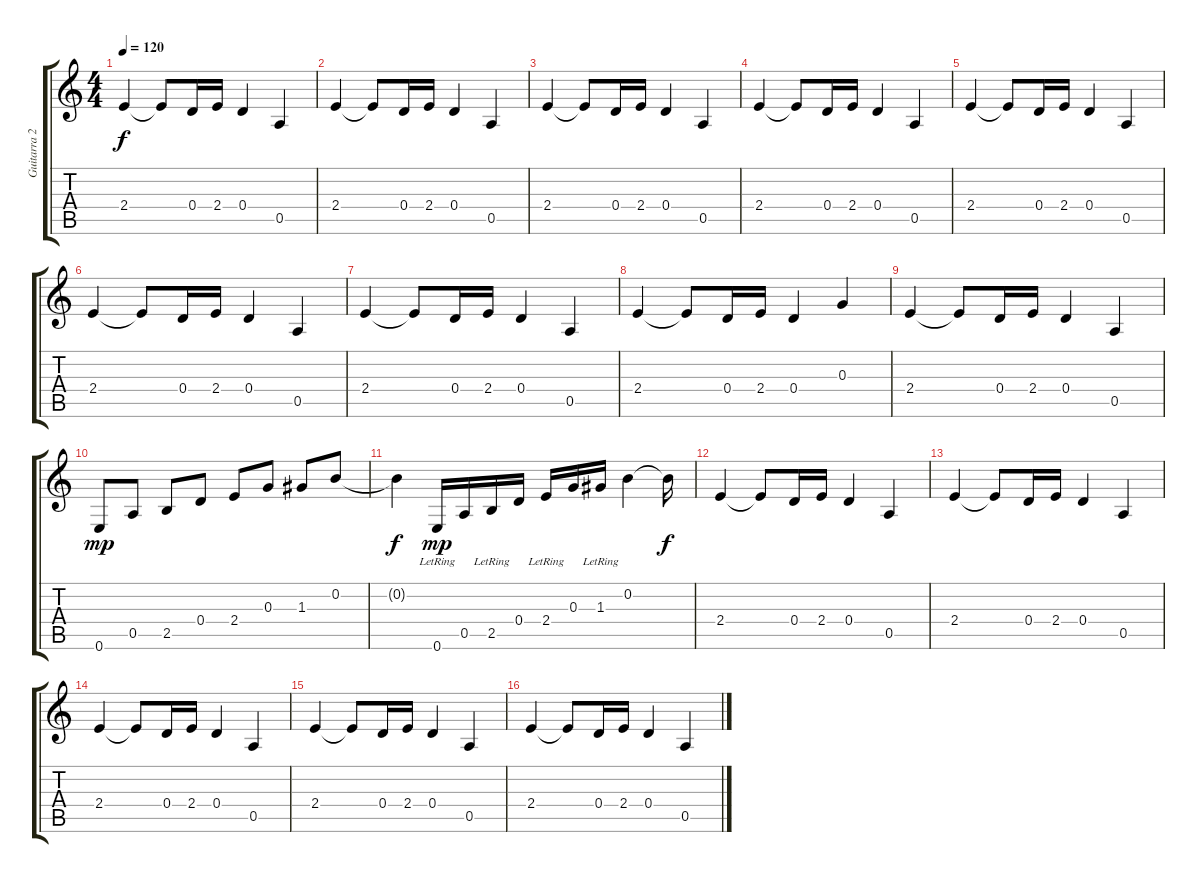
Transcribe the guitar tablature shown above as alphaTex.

\track ("Guitarra 2" "Guitarra 2") {instrument acousticguitarsteel}
\staff {score tabs}
\tuning (E4 B3 G3 D3 A2 E2) {hide}
\ts (4 4)
\tempo 120
\clef g2
\ks c
2.4.4{dy f} 2.4{t}.8 0.4.16 2.4.16 0.4.4 0.5.4 |
2.4.4 2.4{t}.8 0.4.16 2.4.16 0.4.4 0.5.4 |
2.4.4 2.4{t}.8 0.4.16 2.4.16 0.4.4 0.5.4 |
2.4.4 2.4{t}.8 0.4.16 2.4.16 0.4.4 0.5.4 |
2.4.4 2.4{t}.8 0.4.16 2.4.16 0.4.4 0.5.4 |
2.4.4 2.4{t}.8 0.4.16 2.4.16 0.4.4 0.5.4 |
2.4.4 2.4{t}.8 0.4.16 2.4.16 0.4.4 0.5.4 |
2.4.4 2.4{t}.8 0.4.16 2.4.16 0.4.4 0.3.4 |
2.4.4 2.4{t}.8 0.4.16 2.4.16 0.4.4 0.5.4 |
0.6.8{dy mp} 0.5.8 2.5.8 0.4.8 2.4.8 0.3.8 1.3.8 0.2.8 |
0.2{t}.4{dy f} 0.6{lr}.16{dy mp} 0.5.16 2.5{lr}.16 0.4.16 2.4{lr}.16 0.3.16 1.3{lr}.16 0.2.4 0.2{t}.16{dy f} |
2.4.4 2.4{t}.8 0.4.16 2.4.16 0.4.4 0.5.4 |
2.4.4 2.4{t}.8 0.4.16 2.4.16 0.4.4 0.5.4 |
2.4.4 2.4{t}.8 0.4.16 2.4.16 0.4.4 0.5.4 |
2.4.4 2.4{t}.8 0.4.16 2.4.16 0.4.4 0.5.4 |
2.4.4 2.4{t}.8 0.4.16 2.4.16 0.4.4 0.5.4
